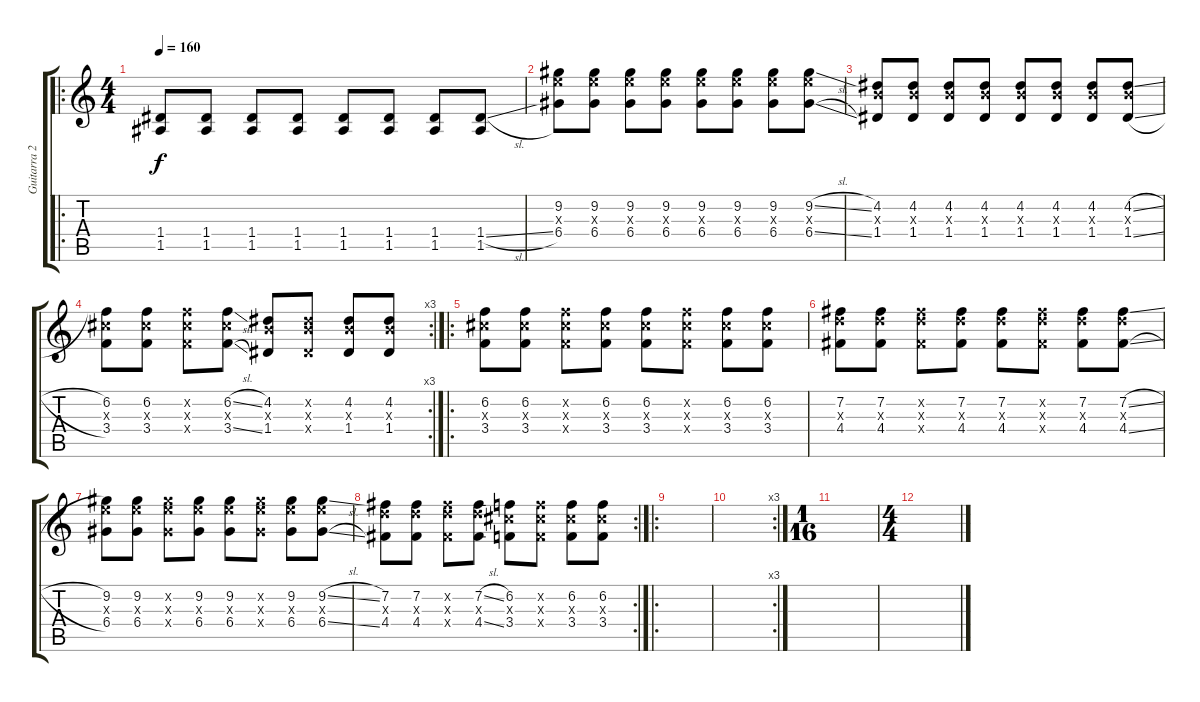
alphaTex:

\track ("Guitarra 2" "Guitarra 2") {instrument overdrivenguitar}
\staff {score tabs}
\tuning (E4 B3 G3 D3 A2 E2) {hide}
\ro
\ts (4 4)
\tempo 160
\clef g2
\ks c
(1.4 1.5).8{dy f} (1.4 1.5).8 (1.4 1.5).8 (1.4 1.5).8 (1.4 1.5).8 (1.4 1.5).8 (1.4 1.5).8 (1.4{sl} 1.5).8 |
(9.2 9.3{x} 6.4).8 (9.2 9.3{x} 6.4).8 (9.2 9.3{x} 6.4).8 (9.2 9.3{x} 6.4).8 (9.2 9.3{x} 6.4).8 (9.2 9.3{x} 6.4).8 (9.2 9.3{x} 6.4).8 (9.2{sl} 9.3{x} 6.4{sl}).8 |
(4.2 4.3{x} 1.4).8 (4.2 4.3{x} 1.4).8 (4.2 4.3{x} 1.4).8 (4.2 4.3{x} 1.4).8 (4.2 4.3{x} 1.4).8 (4.2 4.3{x} 1.4).8 (4.2 4.3{x} 1.4).8 (4.2{sl} 4.3{x} 1.4{sl}).8 |
\rc 3
(6.2 6.3{x} 3.4).8 (6.2 6.3{x} 3.4).8 (6.2{x} 6.3{x} 3.4{x}).8 (6.2{sl} 6.3{x} 3.4{sl}).8 (4.2 4.3{x} 1.4).8 (4.2{x} 4.3{x} 1.4{x}).8 (4.2 4.3{x} 1.4).8 (4.2 4.3{x} 1.4).8 |
\ro
(6.2 6.3{x} 3.4).8 (6.2 6.3{x} 3.4).8 (6.2{x} 6.3{x} 3.4{x}).8 (6.2 6.3{x} 3.4).8 (6.2 6.3{x} 3.4).8 (6.2{x} 6.3{x} 3.4{x}).8 (6.2 6.3{x} 3.4).8 (6.2 6.3{x} 3.4).8 |
(7.2 7.3{x} 4.4).8 (7.2 7.3{x} 4.4).8 (7.2{x} 7.3{x} 4.4{x}).8 (7.2 7.3{x} 4.4).8 (7.2 7.3{x} 4.4).8 (7.2{x} 7.3{x} 4.4{x}).8 (7.2 7.3{x} 4.4).8 (7.2{sl} 7.3{x} 4.4{sl}).8 |
(9.2 9.3{x} 6.4).8 (9.2 9.3{x} 6.4).8 (9.2{x} 9.3{x} 6.4{x}).8 (9.2 9.3{x} 6.4).8 (9.2 9.3{x} 6.4).8 (9.2{x} 9.3{x} 6.4{x}).8 (9.2 9.3{x} 6.4).8 (9.2{sl} 9.3{x} 6.4{sl}).8 |
\rc 2
(7.2 7.3{x} 4.4).8 (7.2 7.3{x} 4.4).8 (7.2{x} 7.3{x} 4.4{x}).8 (7.2{sl} 7.3{x} 4.4{sl}).8 (6.2 6.3{x} 3.4).8 (6.2{x} 6.3{x} 3.4{x}).8 (6.2 6.3{x} 3.4).8 (6.2 6.3{x} 3.4).8 |
\ro
|
\rc 3
|
\ts (1 16)
|
\ts (4 4)
